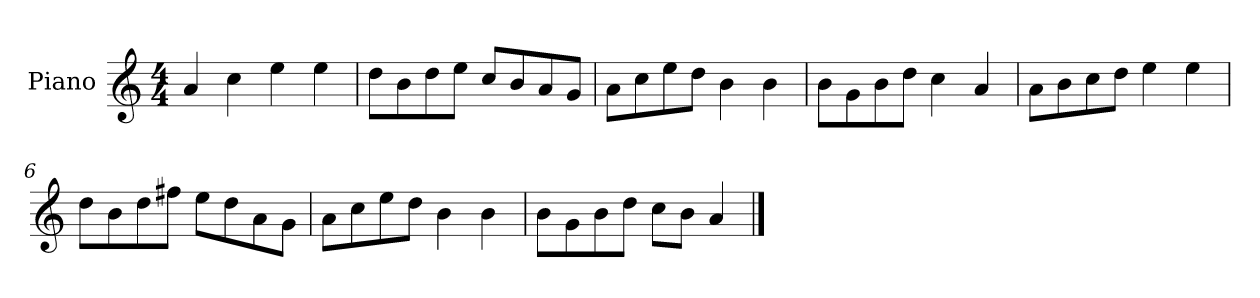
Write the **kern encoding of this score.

**kern
*part1
*staff1
*I"Piano
*I'P-no
*clefG2
*k[]
*M4/4
*MM90
=1
4a/
4cc\
4ee\
4ee\
=2
8dd\L
8b\
8dd\
8ee\J
8cc/L
8b/
8a/
8g/J
=3
8a\L
8cc\
8ee\
8dd\J
4b\
4b\
=4
8b\L
8g\
8b\
8dd\J
4cc\
4a/
=5
8a\L
8b\
8cc\
8dd\J
4ee\
4ee\
=6
8dd\L
8b\
8dd\
8ff#X\J
8ee\L
8dd\
8a\
8g\J
!!LO:LB:g=z
=7
8a\L
8cc\
8ee\
8dd\J
4b\
4b\
=8
8b\L
8g\
8b\
8dd\J
8cc\L
8b\J
4a/
==
*-
